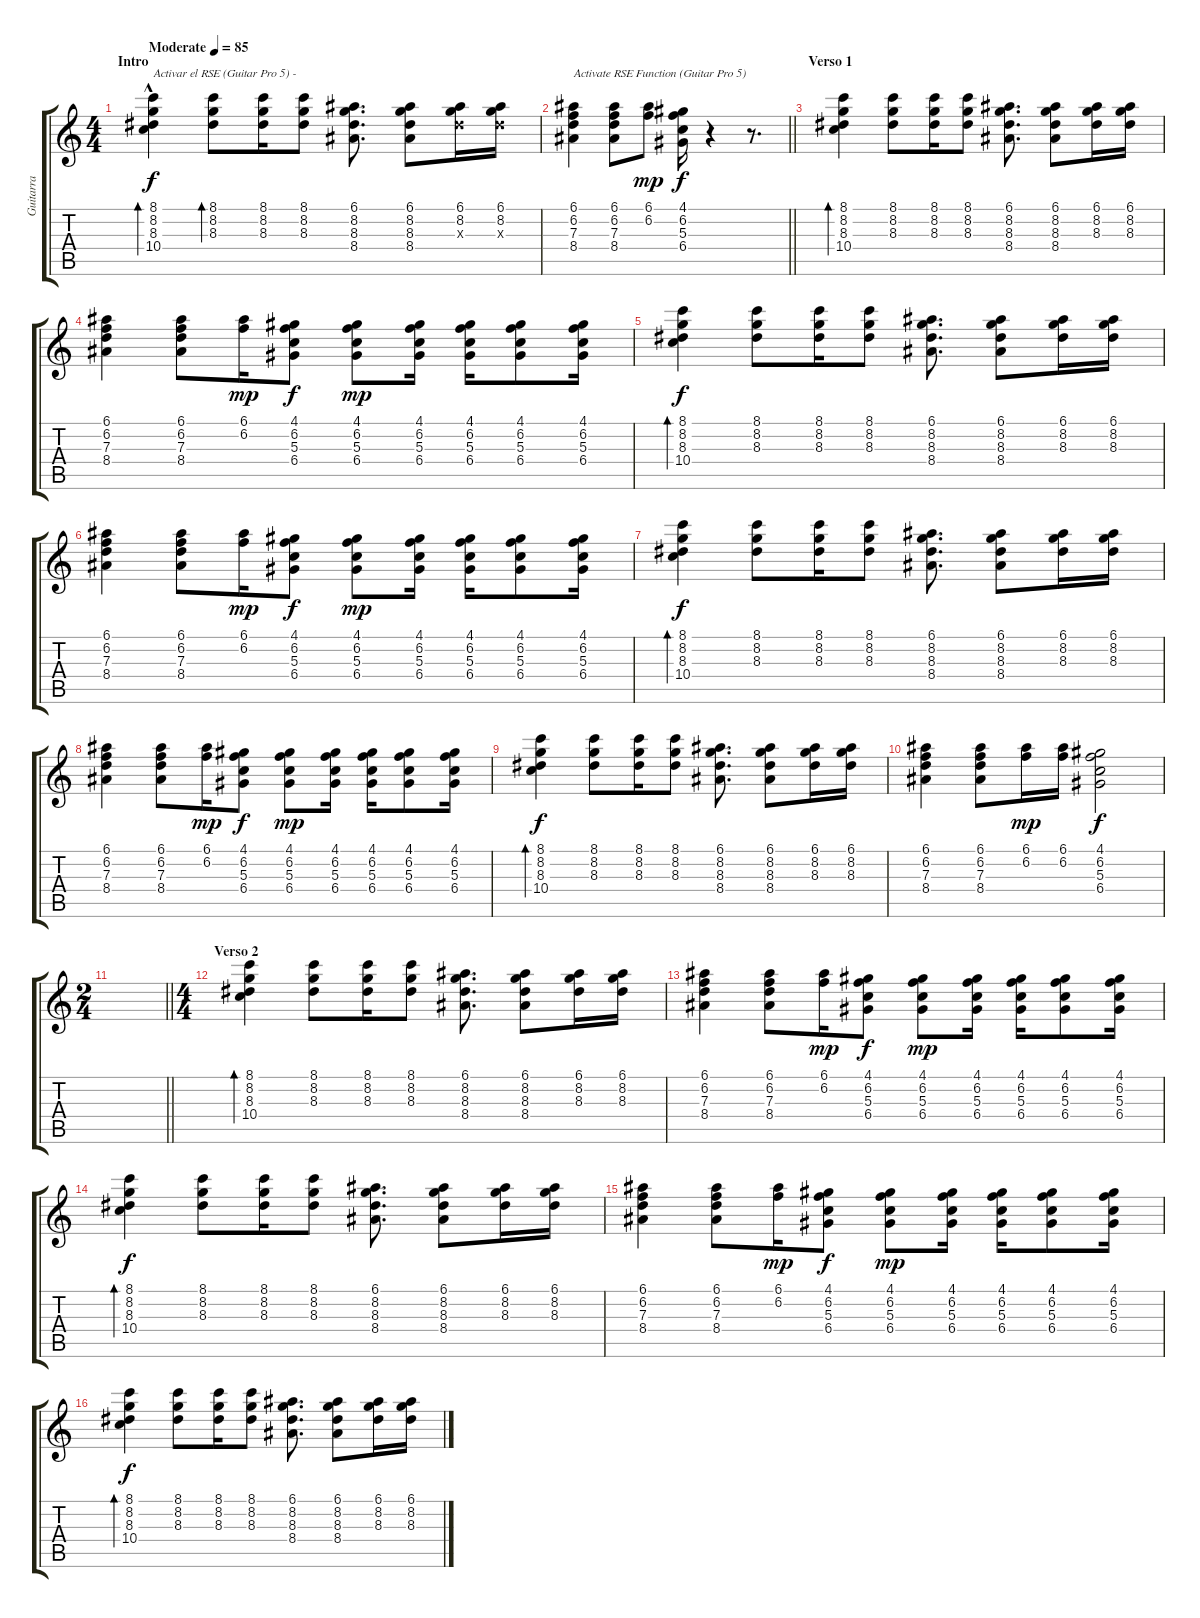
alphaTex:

\track ("Guitarra" "Guitarra") {instrument acousticguitarsteel}
\staff {score tabs}
\tuning (E4 B3 G3 D3 A2 E2) {hide}
\ts (4 4)
\section ("" "Intro")
\tempo (85 "Moderate")
\clef g2
\ks c
(8.1 8.2{hac} 8.3{hac} 10.4{hac}).4{bd 60 txt "Activar el RSE (Guitar Pro 5) - " dy f instrument acousticguitarsteel} (8.1 8.2 8.3).8{bd 60} (8.1 8.2 8.3).16 (8.1 8.2 8.3).8 (6.1 8.2 8.3 8.4).8{d} (6.1 8.2 8.3 8.4).8 (6.1 8.2 8.3{x}).16 (6.1 8.2 8.3{x}).16 |
\barLineRight lightlight
(6.1 6.2 7.3 8.4).4{txt "Activate RSE Function (Guitar Pro 5)"} (6.1 6.2 7.3 8.4).8 (6.1 6.2).8{dy mp} (4.1 6.2 5.3 6.4).16{dy f} r.4 r.8{d} |
\section ("" "Verso 1")
(8.1 8.2 8.3 10.4).4{bd 30} (8.1 8.2 8.3).8 (8.1 8.2 8.3).16 (8.1 8.2 8.3).8 (6.1 8.2 8.3 8.4).8{d} (6.1 8.2 8.3 8.4).8 (6.1 8.2 8.3).16 (6.1 8.2 8.3).16 |
(6.1 6.2 7.3 8.4).4 (6.1 6.2 7.3 8.4).8 (6.1 6.2).16{dy mp} (4.1 6.2 5.3 6.4).8{dy f} (4.1 6.2 5.3 6.4).8{dy mp} (4.1 6.2 5.3 6.4).16 (4.1 6.2 5.3 6.4).16 (4.1 6.2 5.3 6.4).8 (4.1 6.2 5.3 6.4).16 |
(8.1 8.2 8.3 10.4).4{bd 30 dy f} (8.1 8.2 8.3).8 (8.1 8.2 8.3).16 (8.1 8.2 8.3).8 (6.1 8.2 8.3 8.4).8{d} (6.1 8.2 8.3 8.4).8 (6.1 8.2 8.3).16 (6.1 8.2 8.3).16 |
(6.1 6.2 7.3 8.4).4 (6.1 6.2 7.3 8.4).8 (6.1 6.2).16{dy mp} (4.1 6.2 5.3 6.4).8{dy f} (4.1 6.2 5.3 6.4).8{dy mp} (4.1 6.2 5.3 6.4).16 (4.1 6.2 5.3 6.4).16 (4.1 6.2 5.3 6.4).8 (4.1 6.2 5.3 6.4).16 |
(8.1 8.2 8.3 10.4).4{bd 30 dy f} (8.1 8.2 8.3).8 (8.1 8.2 8.3).16 (8.1 8.2 8.3).8 (6.1 8.2 8.3 8.4).8{d} (6.1 8.2 8.3 8.4).8 (6.1 8.2 8.3).16 (6.1 8.2 8.3).16 |
(6.1 6.2 7.3 8.4).4 (6.1 6.2 7.3 8.4).8 (6.1 6.2).16{dy mp} (4.1 6.2 5.3 6.4).8{dy f} (4.1 6.2 5.3 6.4).8{dy mp} (4.1 6.2 5.3 6.4).16 (4.1 6.2 5.3 6.4).16 (4.1 6.2 5.3 6.4).8 (4.1 6.2 5.3 6.4).16 |
(8.1 8.2 8.3 10.4).4{bd 30 dy f} (8.1 8.2 8.3).8 (8.1 8.2 8.3).16 (8.1 8.2 8.3).8 (6.1 8.2 8.3 8.4).8{d} (6.1 8.2 8.3 8.4).8 (6.1 8.2 8.3).16 (6.1 8.2 8.3).16 |
(6.1 6.2 7.3 8.4).4 (6.1 6.2 7.3 8.4).8 (6.1 6.2).16{dy mp} (6.1 6.2).16 (4.1 6.2 5.3 6.4).2{dy f} |
\ts (2 4)
\barLineRight lightlight
|
\ts (4 4)
\section ("" "Verso 2")
(8.1 8.2 8.3 10.4).4{bd 30} (8.1 8.2 8.3).8 (8.1 8.2 8.3).16 (8.1 8.2 8.3).8 (6.1 8.2 8.3 8.4).8{d} (6.1 8.2 8.3 8.4).8 (6.1 8.2 8.3).16 (6.1 8.2 8.3).16 |
(6.1 6.2 7.3 8.4).4 (6.1 6.2 7.3 8.4).8 (6.1 6.2).16{dy mp} (4.1 6.2 5.3 6.4).8{dy f} (4.1 6.2 5.3 6.4).8{dy mp} (4.1 6.2 5.3 6.4).16 (4.1 6.2 5.3 6.4).16 (4.1 6.2 5.3 6.4).8 (4.1 6.2 5.3 6.4).16 |
(8.1 8.2 8.3 10.4).4{bd 30 dy f} (8.1 8.2 8.3).8 (8.1 8.2 8.3).16 (8.1 8.2 8.3).8 (6.1 8.2 8.3 8.4).8{d} (6.1 8.2 8.3 8.4).8 (6.1 8.2 8.3).16 (6.1 8.2 8.3).16 |
(6.1 6.2 7.3 8.4).4 (6.1 6.2 7.3 8.4).8 (6.1 6.2).16{dy mp} (4.1 6.2 5.3 6.4).8{dy f} (4.1 6.2 5.3 6.4).8{dy mp} (4.1 6.2 5.3 6.4).16 (4.1 6.2 5.3 6.4).16 (4.1 6.2 5.3 6.4).8 (4.1 6.2 5.3 6.4).16 |
(8.1 8.2 8.3 10.4).4{bd 30 dy f} (8.1 8.2 8.3).8 (8.1 8.2 8.3).16 (8.1 8.2 8.3).8 (6.1 8.2 8.3 8.4).8{d} (6.1 8.2 8.3 8.4).8 (6.1 8.2 8.3).16 (6.1 8.2 8.3).16
